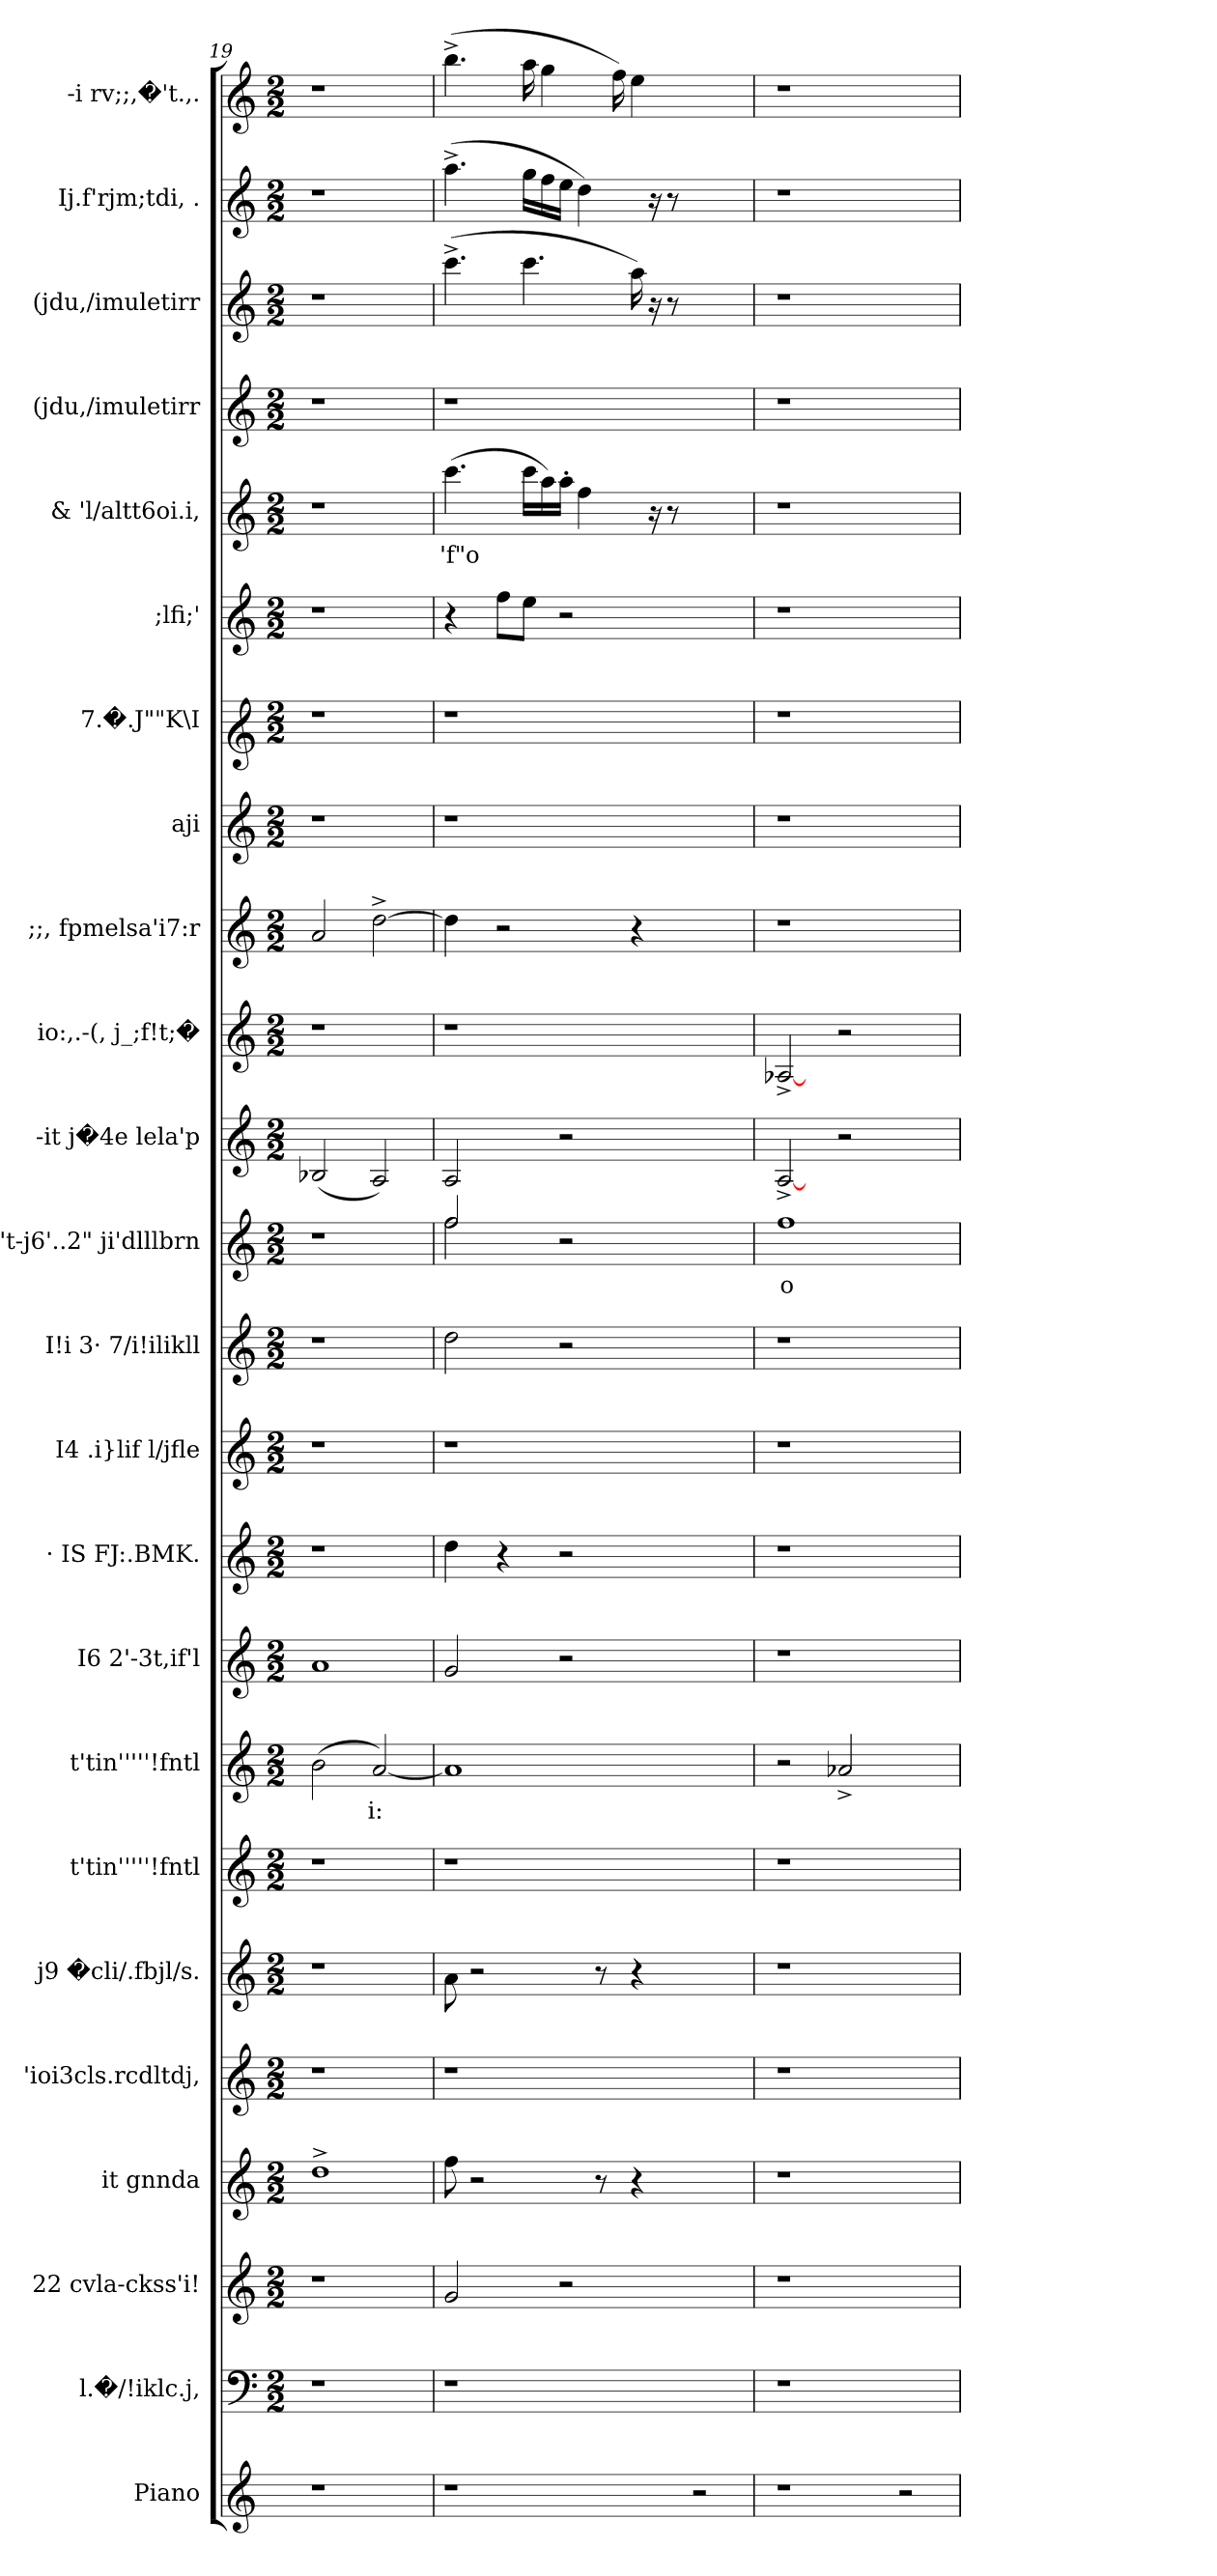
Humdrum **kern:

**kern	**kern	**kern	**kern	**kern	**kern	**kern	**kern	**text	**kern	**kern	**kern	**kern	**kern	**text	**kern	**kern	**kern	**kern	**kern	**kern	**kern	**text	**kern	**kern	**kern	**kern
*part24	*part23	*part22	*part21	*part20	*part19	*part18	*part17	*part17	*part16	*part15	*part14	*part13	*part12	*part12	*part11	*part10	*part9	*part8	*part7	*part6	*part5	*part5	*part4	*part3	*part2	*part1
*staff24	*staff23	*staff22	*staff21	*staff20	*staff19	*staff18	*staff17	*staff17	*staff16	*staff15	*staff14	*staff13	*staff12	*staff12	*staff11	*staff10	*staff9	*staff8	*staff7	*staff6	*staff5	*staff5	*staff4	*staff3	*staff2	*staff1
*I"Piano	*I"l.�/!iklc.j,	*I"22 cvla-ckss'i!	*I"it gnnda	*I"'ioi3cls.rcdltdj,	*I"j9 �cli/.fbjl/s.	*I"t'tin'''''!fntl	*I"t'tin'''''!fntl	*	*I"I6 2'-3t,if'l	*I"· IS FJ:.BMK.	*I"I4 .i}lif l/jfle	*I"I!i 3· 7/i!ilikll	*I"'i't-j6'..2" ji'dlllbrn	*	*I"-it j�4e lela'p	*I"io:,.-(, j_;f!t;�	*I";;, fpmelsa'i7:r	*I"aji	*I"7.�.J""K\I	*I";lfi;'	*I"&amp; 'l/altt6oi.i,	*	*I"(jdu,/imuletirr	*I"(jdu,/imuletirr	*I"Ij.f'rjm;tdi, .	*I"-i rv;;,�'t.,.
*I'Pno	*I'l.�.	*I'22 cvl.-cks.	*I'it gnn.	*I''io.	*I'j9 �cl.	*I't't.	*I't't.	*	*I'I6 2'-3t,.	*I'· IS FJ:.	*I'I4 .i}. l/j.	*I'I!i 3· 7/i.	*I''i'.-j6'. ji'.	*	*I'-it j�4. lel.	*I'io:.-(, j_;.	*I';;, fpm.	*I'aji	*	*I';lf.	*I'&amp; 'l/A.t6oi.i,	*	*I'(jd.	*I'(jd.	*I'Ij.. .	*I'-i rv;.
*clefG2	*clefF4	*clefG2	*clefG2	*clefG2	*clefG2	*clefG2	*clefG2	*	*clefG2	*clefG2	*clefG2	*clefG2	*clefG2	*	*clefG2	*clefG2	*clefG2	*clefG2	*clefG1	*clefG2	*clefG2	*	*clefG2	*clefG2	*clefG2	*clefG2
*k[]	*k[]	*k[]	*k[]	*k[]	*k[]	*k[]	*k[]	*	*k[]	*k[]	*k[]	*k[]	*k[]	*	*k[]	*k[]	*k[]	*k[]	*k[]	*k[]	*k[]	*	*k[]	*k[]	*k[]	*k[]
*	*M2/2	*M2/2	*M2/2	*M2/2	*M2/2	*M2/2	*M2/2	*	*M2/2	*M2/2	*M2/2	*M2/2	*M2/2	*	*M2/2	*M2/2	*M2/2	*M2/2	*M2/2	*M2/2	*M2/2	*	*M2/2	*M2/2	*M2/2	*M2/2
=19	=19	=19	=19	=19	=19	=19	=19	=19	=19	=19	=19	=19	=19	=19	=19	=19	=19	=19	=19	=19	=19	=19	=19	=19	=19	=19
1r	1r	1r	1dd^	1r	1r	1r	(>2b\	.	1a	1r	1r	1r	1r	.	(<2B-X/	1r	2a/	1r	1r	1r	1r	.	1r	1r	1r	1r
!	!	!	!	!	!	!	!	!LO:LY:b	!	!	!	!	!	!	!	!	!	!	!	!	!	!	!	!	!	!
.	.	.	.	.	.	.	[2a/)	i:	.	.	.	.	.	.	2A/)	.	[2dd^\	.	.	.	.	.	.	.	.	.
=20	=20	=20	=20	=20	=20	=20	=20	=20	=20	=20	=20	=20	=20	=20	=20	=20	=20	=20	=20	=20	=20	=20	=20	=20	=20	=20
*	*	*	*	*	*	*	*	*	*	*	*	*	*^	*	*	*	*	*	*	*^	*	*	*	*	*	*
!	!	!	!	!	!	!	!	!	!	!	!	!	!	!	!	!	!	!	!	!	!	!	!	!LO:LY:b	!	!	!	!
1r	1r	2g/	8ff\	1r	8a\	1r	1a]	.	2g/	4dd\	1r	2dd\	2ff/	2ff\	.	2A/	1r	4dd\]	1r	1r	4r	4ryy	(>4.ccc\	'f"o	1r	(>4.ccc^\	(>4.aa^\	(>4.bb^\
.	.	.	2r	.	2r	.	.	.	.	.	.	.	.	.	.	.	.	.	.	.	.	.	.	.	.	.	.	.
.	.	.	.	.	.	.	.	.	.	4r	.	.	.	.	.	.	.	2r	.	.	2.ryy	8ff\L	.	.	.	.	.	.
.	.	.	.	.	.	.	.	.	.	.	.	.	.	.	.	.	.	.	.	.	.	8ee\J	16ccc\LL	.	.	4.ccc\	16gg\LL	16aa\
.	.	.	.	.	.	.	.	.	.	.	.	.	.	.	.	.	.	.	.	.	.	.	16aa\)	.	.	.	16ff\	4gg\
.	.	2r	.	.	.	.	.	.	2r	2r	.	2r	2r	2ryy	.	2r	.	.	.	.	.	2r	16aa'\JJ	.	.	.	16ee\JJ	.
.	.	.	.	.	.	.	.	.	.	.	.	.	.	.	.	.	.	.	.	.	.	.	4ff\	.	.	.	4dd\)	.
.	.	.	8r	.	8r	.	.	.	.	.	.	.	.	.	.	.	.	.	.	.	.	.	.	.	.	.	.	.
.	.	.	.	.	.	.	.	.	.	.	.	.	.	.	.	.	.	.	.	.	.	.	.	.	.	.	.	16ff\)
.	.	.	4r	.	4r	.	.	.	.	.	.	.	.	.	.	.	.	4r	.	.	.	.	.	.	.	16aa\)	.	4ee\
.	.	.	.	.	.	.	.	.	.	.	.	.	.	.	.	.	.	.	.	.	.	.	16r	.	.	16r	16r	.
.	.	.	.	.	.	.	.	.	.	.	.	.	.	.	.	.	.	.	.	.	.	.	8r	.	.	8r	8r	.
2r	2ryy	2ryy	2ryy	2ryy	2ryy	2ryy	2ryy	.	2ryy	2ryy	2ryy	2ryy	2ryy	2ryy	.	2ryy	2ryy	2ryy	2ryy	2ryy	2ryy	2ryy	2ryy	.	2ryy	2ryy	2ryy	2ryy
=21	=21	=21	=21	=21	=21	=21	=21	=21	=21	=21	=21	=21	=21	=21	=21	=21	=21	=21	=21	=21	=21	=21	=21	=21	=21	=21	=21	=21
!	!	!	!	!	!	!	!	!	!	!	!	!	!	!	!LO:LY:b	!	!	!	!	!	!	!	!	!	!	!	!	!
*	*	*	*	*	*	*	*	*	*	*	*	*	*v	*v	*	*	*	*	*	*	*v	*v	*	*	*	*	*	*
1r	1r	1r	1r	1r	1r	1r	2r	.	1r	1r	1r	1r	1ff	o	[2A^/	[2A-X^/	1r	1r	1r	1r	1r	.	1r	1r	1r	1r
.	.	.	.	.	.	.	2a-X^/	.	.	.	.	.	.	.	2r	2r	.	.	.	.	.	.	.	.	.	.
2r	2ryy	2ryy	2ryy	2ryy	2ryy	2ryy	2ryy	.	2ryy	2ryy	2ryy	2ryy	2ryy	.	2ryy	2ryy	2ryy	2ryy	2ryy	2ryy	2ryy	.	2ryy	2ryy	2ryy	2ryy
=	=	=	=	=	=	=	=	=	=	=	=	=	=	=	=	=	=	=	=	=	=	=	=	=	=	=
*-	*-	*-	*-	*-	*-	*-	*-	*-	*-	*-	*-	*-	*-	*-	*-	*-	*-	*-	*-	*-	*-	*-	*-	*-	*-	*-
